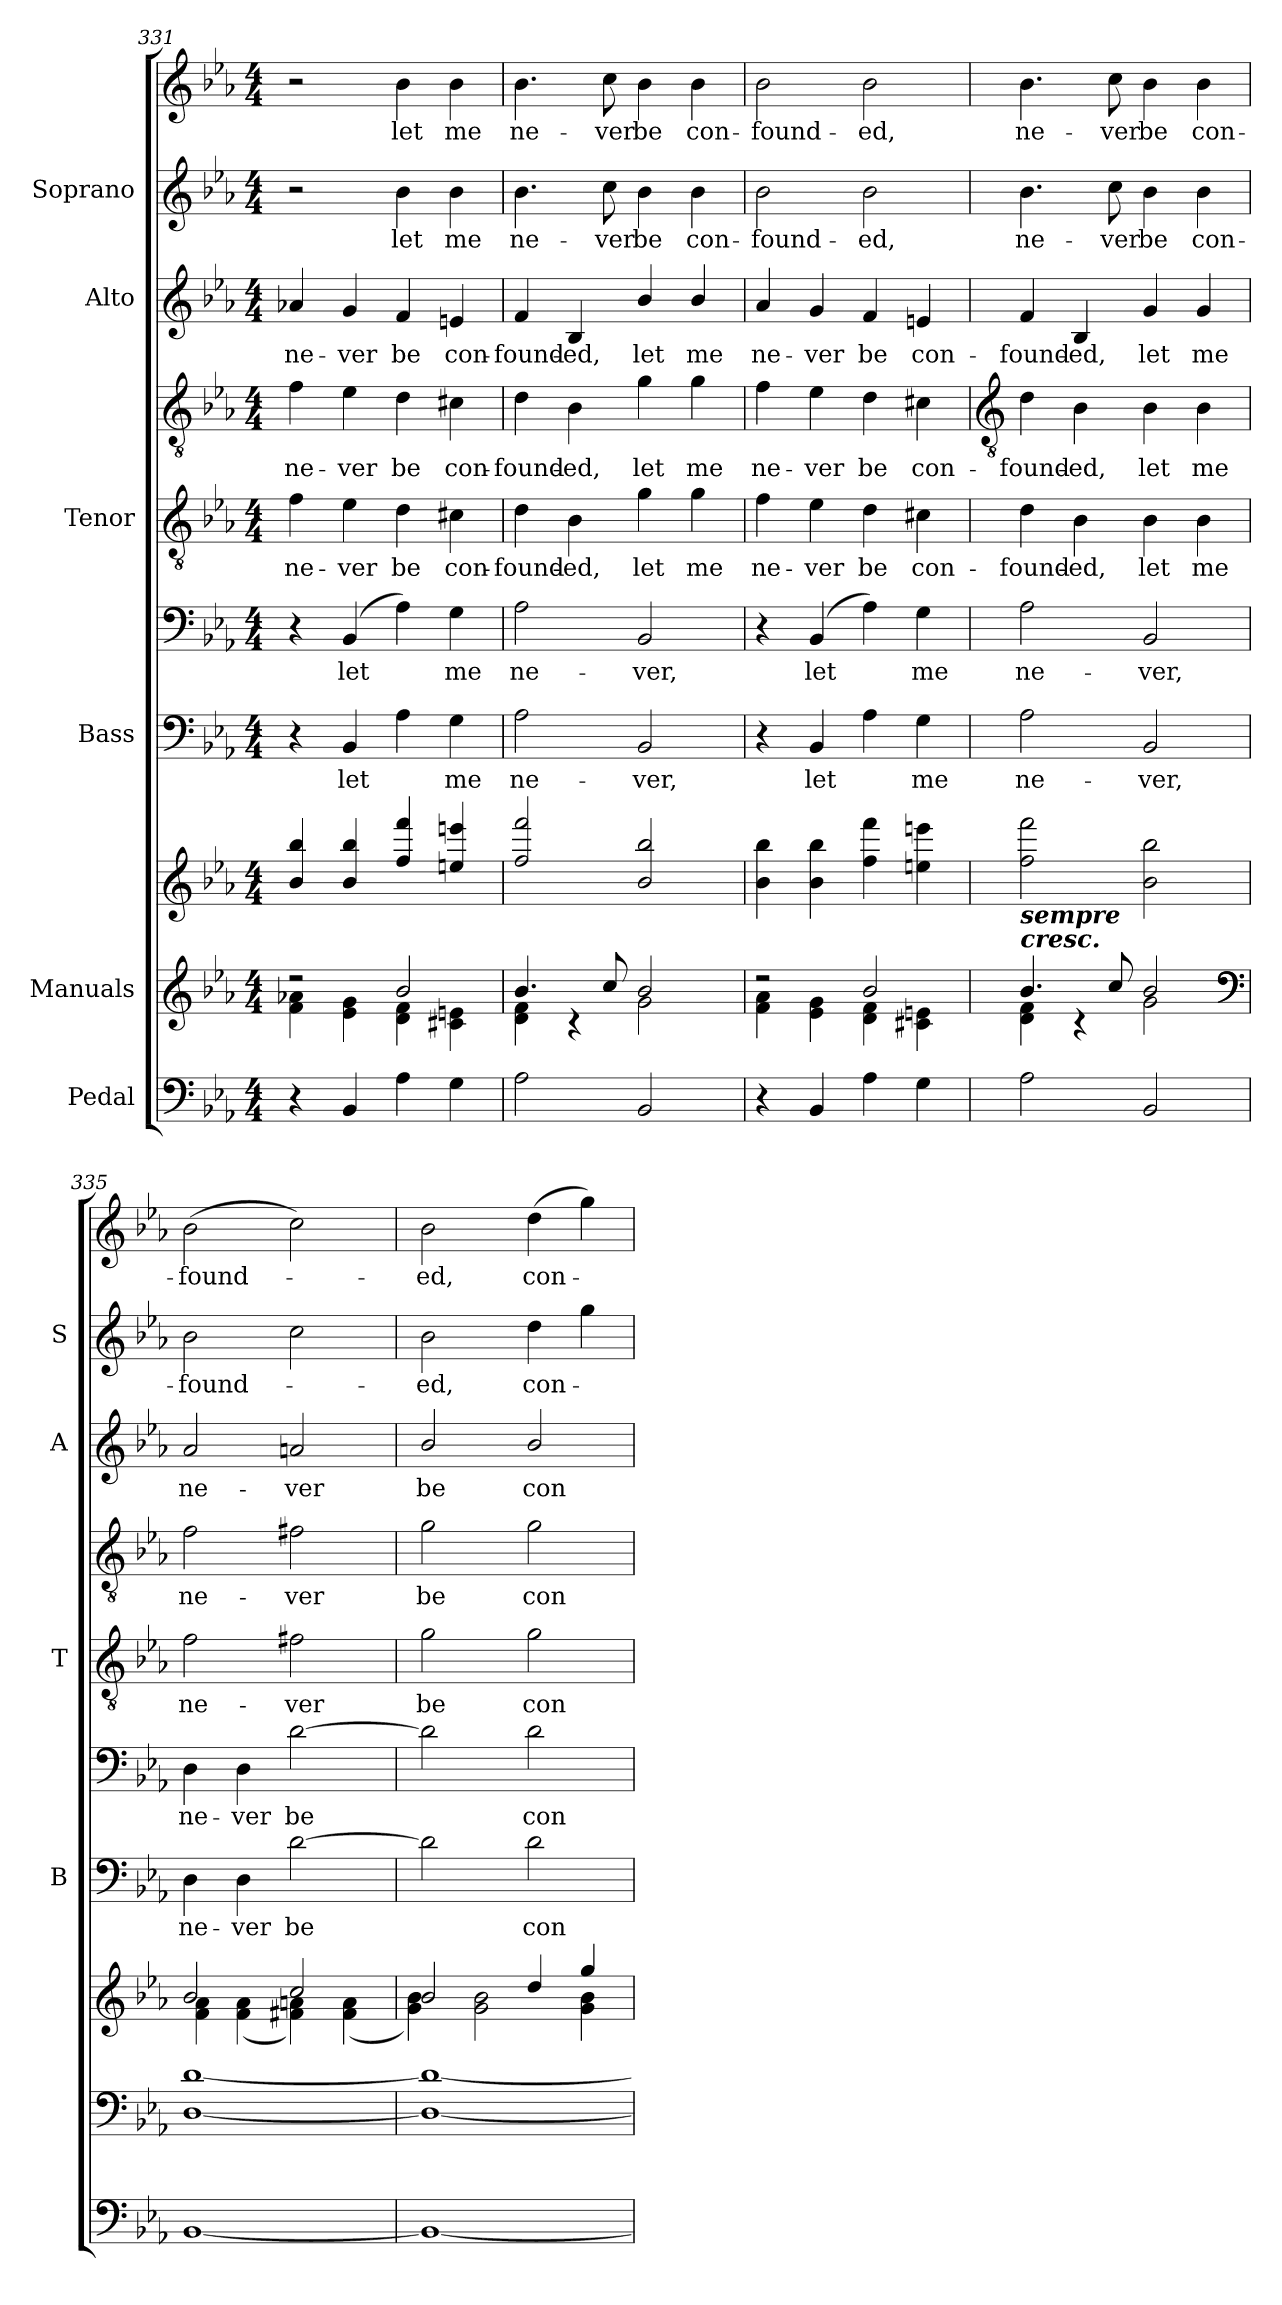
**kern	**kern	**kern	**kern	**text	**kern	**text	**kern	**text	**kern	**text	**kern	**text	**kern	**text	**kern	**text
*part6	*part5	*part5	*part4	*part4	*part4	*part4	*part3	*part3	*part3	*part3	*part2	*part2	*part1	*part1	*part1	*part1
*staff10	*staff9	*staff8	*staff7	*staff7	*staff6	*staff6	*staff5	*staff5	*staff4	*staff4	*staff3	*staff3	*staff2	*staff2	*staff1	*staff1
*I"Pedal	*I"Manuals	*	*I"Bass	*	*	*	*I"Tenor	*	*	*	*I"Alto	*	*I"Soprano	*	*	*
*	*	*	*I'B	*	*	*	*I'T	*	*	*	*I'A	*	*I'S	*	*	*
*clefF4	*clefG2	*clefG2	*clefF4	*	*clefF4	*	*clefGv2	*	*clefGv2	*	*clefG2	*	*clefG2	*	*clefG2	*
*k[b-e-a-]	*k[b-e-a-]	*k[b-e-a-]	*k[b-e-a-]	*	*k[b-e-a-]	*	*k[b-e-a-]	*	*k[b-e-a-]	*	*k[b-e-a-]	*	*k[b-e-a-]	*	*k[b-e-a-]	*
*E-:	*E-:	*E-:	*E-:	*	*E-:	*	*E-:	*	*E-:	*	*E-:	*	*E-:	*	*E-:	*
*M4/4	*M4/4	*M4/4	*M4/4	*	*M4/4	*	*M4/4	*	*M4/4	*	*M4/4	*	*M4/4	*	*M4/4	*
=331	=331	=331	=331	=331	=331	=331	=331	=331	=331	=331	=331	=331	=331	=331	=331	=331
*	*^	*^	*	*	*	*	*	*	*	*	*	*	*	*	*	*
*	*	*	*	*^	*	*	*	*	*	*	*	*	*	*	*	*	*	*
!	!	!	!	!	!	!	!	!	!	!	!LO:LY:b	!	!LO:LY:b	!	!LO:LY:b	!	!	!	!
4r	2r	4f\ 4a-X\	4b- 4bb-	1ryy	1ryy	4r	.	4r	.	4f	ne-	4f	ne-	4a-X	ne-	2r	.	2r	.
!	!	!	!	!	!	!	!LO:LY:b	!	!LO:LY:b	!	!LO:LY:b	!	!LO:LY:b	!	!LO:LY:b	!	!	!	!
4BB-	.	4e-\ 4g\	4b- 4bb-	.	.	4BB-	let	(4BB-	let	4e-	-ver	4e-	-ver	4g	-ver	.	.	.	.
!	!	!	!	!	!	!	!	!	!	!	!LO:LY:b	!	!LO:LY:b	!	!LO:LY:b	!	!LO:LY:b	!	!LO:LY:b
4A-	2b-/	4d\ 4f\	4ff 4fff	.	.	4A-	.	4A-)	.	4d	be	4d	be	4f	be	4b-	let	4b-	let
!	!	!	!	!	!	!	!LO:LY:b	!	!LO:LY:b	!	!LO:LY:b	!	!LO:LY:b	!	!LO:LY:b	!	!LO:LY:b	!	!LO:LY:b
4G	.	4c#X\ 4en\	4een 4eeen	.	.	4G	me	4G	me	4c#X	con-	4c#X	con-	4en	con-	4b-	me	4b-	me
=332	=332	=332	=332	=332	=332	=332	=332	=332	=332	=332	=332	=332	=332	=332	=332	=332	=332	=332	=332
!	!	!	!	!	!	!	!LO:LY:b	!	!LO:LY:b	!	!LO:LY:b	!	!LO:LY:b	!	!LO:LY:b	!	!LO:LY:b	!	!LO:LY:b
2A-	4.b-/	4d\ 4f\	2ff 2fff	1ryy	1ryy	2A-	ne-	2A-	ne-	4d	-found-	4d	-found-	4f	-found-	4.b-	ne-	4.b-	ne-
!	!	!	!	!	!	!	!	!	!	!	!LO:LY:b	!	!LO:LY:b	!	!LO:LY:b	!	!	!	!
.	.	4r	.	.	.	.	.	.	.	4B-	-ed,	4B-	-ed,	4B-	-ed,	.	.	.	.
!	!	!	!	!	!	!	!	!	!	!	!	!	!	!	!	!	!LO:LY:b	!	!LO:LY:b
.	8cc/	.	.	.	.	.	.	.	.	.	.	.	.	.	.	8cc	-ver	8cc	-ver
!	!	!	!	!	!	!	!LO:LY:b	!	!LO:LY:b	!	!LO:LY:b	!	!LO:LY:b	!	!LO:LY:b	!	!LO:LY:b	!	!LO:LY:b
2BB-	2b-/	2g\	2b- 2bb-	.	.	2BB-	-ver,	2BB-	-ver,	4g	let	4g	let	4b-/	let	4b-	be	4b-	be
!	!	!	!	!	!	!	!	!	!	!	!LO:LY:b	!	!LO:LY:b	!	!LO:LY:b	!	!LO:LY:b	!	!LO:LY:b
.	.	.	.	.	.	.	.	.	.	4g	me	4g	me	4b-/	me	4b-	con-	4b-	con-
=333	=333	=333	=333	=333	=333	=333	=333	=333	=333	=333	=333	=333	=333	=333	=333	=333	=333	=333	=333
!	!	!	!	!	!	!	!	!	!	!	!LO:LY:b	!	!LO:LY:b	!	!LO:LY:b	!	!LO:LY:b	!	!LO:LY:b
4r	2r	4f\ 4a-\	1ryy	4b-\ 4bb-\	1ryy	4r	.	4r	.	4f	ne-	4f	ne-	4a-	ne-	2b-	-found-	2b-	-found-
!	!	!	!	!	!	!	!LO:LY:b	!	!LO:LY:b	!	!LO:LY:b	!	!LO:LY:b	!	!LO:LY:b	!	!	!	!
4BB-	.	4e-\ 4g\	.	4b-\ 4bb-\	.	4BB-	let	(4BB-	let	4e-	-ver	4e-	-ver	4g	-ver	.	.	.	.
!	!	!	!	!	!	!	!	!	!	!	!LO:LY:b	!	!LO:LY:b	!	!LO:LY:b	!	!LO:LY:b	!	!LO:LY:b
4A-	2b-/	4d\ 4f\	.	4ff\ 4fff\	.	4A-	.	4A-)	.	4d	be	4d	be	4f	be	2b-	-ed,	2b-	-ed,
!	!	!	!	!	!	!	!LO:LY:b	!	!LO:LY:b	!	!LO:LY:b	!	!LO:LY:b	!	!LO:LY:b	!	!	!	!
4G	.	4c#X\ 4en\	.	4een\ 4eeen\	.	4G	me	4G	me	4c#X	con-	4c#X	con-	4en	con-	.	.	.	.
*	*	*	*v	*v	*v	*	*	*	*	*	*	*	*	*	*	*	*	*	*
!!LO:LB:g=z
=334	=334	=334	=334	=334	=334	=334	=334	=334	=334	=334	=334	=334	=334	=334	=334	=334	=334
*	*	*	*	*	*	*	*	*	*	*clefGv2	*	*	*	*	*	*	*
*	*	*	*^	*	*	*	*	*	*	*	*	*	*	*	*	*	*
!	!LO:TX:a:Bi:t=cresc.	!	!	!	!	!	!	!	!	!	!	!	!	!	!	!	!	!
!	!LO:TX:a:Bi:t=sempre	!	!	!	!	!	!	!	!	!	!	!	!	!	!	!	!	!
!	!	!	!	!	!	!LO:LY:b	!	!LO:LY:b	!	!LO:LY:b	!	!LO:LY:b	!	!LO:LY:b	!	!LO:LY:b	!	!LO:LY:b
2A-	4.b-/	4d\ 4f\	1ryy	2ff\ 2fff\	2A-	ne-	2A-	ne-	4d	-found-	4d	-found-	4f	-found-	4.b-	ne-	4.b-	ne-
!	!	!	!	!	!	!	!	!	!	!LO:LY:b	!	!LO:LY:b	!	!LO:LY:b	!	!	!	!
.	.	4r	.	.	.	.	.	.	4B-	-ed,	4B-	-ed,	4B-	-ed,	.	.	.	.
!	!	!	!	!	!	!	!	!	!	!	!	!	!	!	!	!LO:LY:b	!	!LO:LY:b
.	8cc/	.	.	.	.	.	.	.	.	.	.	.	.	.	8cc	-ver	8cc	-ver
!	!	!	!	!	!	!LO:LY:b	!	!LO:LY:b	!	!LO:LY:b	!	!LO:LY:b	!	!LO:LY:b	!	!LO:LY:b	!	!LO:LY:b
2BB-	2b-/	2g\	.	2b-\ 2bb-\	2BB-	-ver,	2BB-	-ver,	4B-	let	4B-	let	4g	let	4b-	be	4b-	be
!	!	!	!	!	!	!	!	!	!	!LO:LY:b	!	!LO:LY:b	!	!LO:LY:b	!	!LO:LY:b	!	!LO:LY:b
.	.	.	.	.	.	.	.	.	4B-	me	4B-	me	4g	me	4b-	con-	4b-	con-
*	*clefF4	*	*	*	*	*	*	*	*	*	*	*	*	*	*	*	*	*
=335	=335	=335	=335	=335	=335	=335	=335	=335	=335	=335	=335	=335	=335	=335	=335	=335	=335	=335
!	!	!	!	!	!	!LO:LY:b	!	!LO:LY:b	!	!LO:LY:b	!	!LO:LY:b	!	!LO:LY:b	!	!LO:LY:b	!	!LO:LY:b
[1BB-	1ryy	[1D\ [1d\	2b-/	4f\ 4a-\	4D	ne-	4D	ne-	2f	ne-	2f	ne-	2a-	ne-	2b-	-found-	(>2b-	-found-
!	!	!	!	!	!	!LO:LY:b	!	!LO:LY:b	!	!	!	!	!	!	!	!	!	!
.	.	.	.	(<4f\ 4a-\	4D	-ver	4D	-ver	.	.	.	.	.	.	.	.	.	.
!	!	!	!	!	!	!LO:LY:b	!	!LO:LY:b	!	!LO:LY:b	!	!LO:LY:b	!	!LO:LY:b	!	!	!	!
.	.	.	2cc/	4f#X\ 4an\)	[2d	be	[2d	be	2f#X	-ver	2f#X	-ver	2an	-ver	2cc	.	2cc)	.
.	.	.	.	(<4f#\ 4a\	.	.	.	.	.	.	.	.	.	.	.	.	.	.
=336	=336	=336	=336	=336	=336	=336	=336	=336	=336	=336	=336	=336	=336	=336	=336	=336	=336	=336
!	!	!	!	!	!	!	!	!	!	!LO:LY:b	!	!LO:LY:b	!	!LO:LY:b	!	!LO:LY:b	!	!LO:LY:b
1BB-_	1ryy	1D\_ 1d\_	2b-/	4g\ 4b-\)	2d]	.	2d]	.	2g	be	2g	be	2b-/	be	2b-	ed,	2b-	ed,
.	.	.	.	2g\ 2b-\	.	.	.	.	.	.	.	.	.	.	.	.	.	.
!	!	!	!	!	!	!LO:LY:b	!	!LO:LY:b	!	!LO:LY:b	!	!LO:LY:b	!	!LO:LY:b	!	!LO:LY:b	!	!LO:LY:b
.	.	.	4dd/	.	2d	con-	2d	con-	2g	con-	2g	con-	2b-/	con-	4dd	con-	(>4dd	con-
.	.	.	4gg/	4g\ 4b-\	.	.	.	.	.	.	.	.	.	.	4gg	.	4gg)	.
*	*v	*v	*	*	*	*	*	*	*	*	*	*	*	*	*	*	*	*
*	*	*v	*v	*	*	*	*	*	*	*	*	*	*	*	*	*	*
=	=	=	=	=	=	=	=	=	=	=	=	=	=	=	=	=
*-	*-	*-	*-	*-	*-	*-	*-	*-	*-	*-	*-	*-	*-	*-	*-	*-
